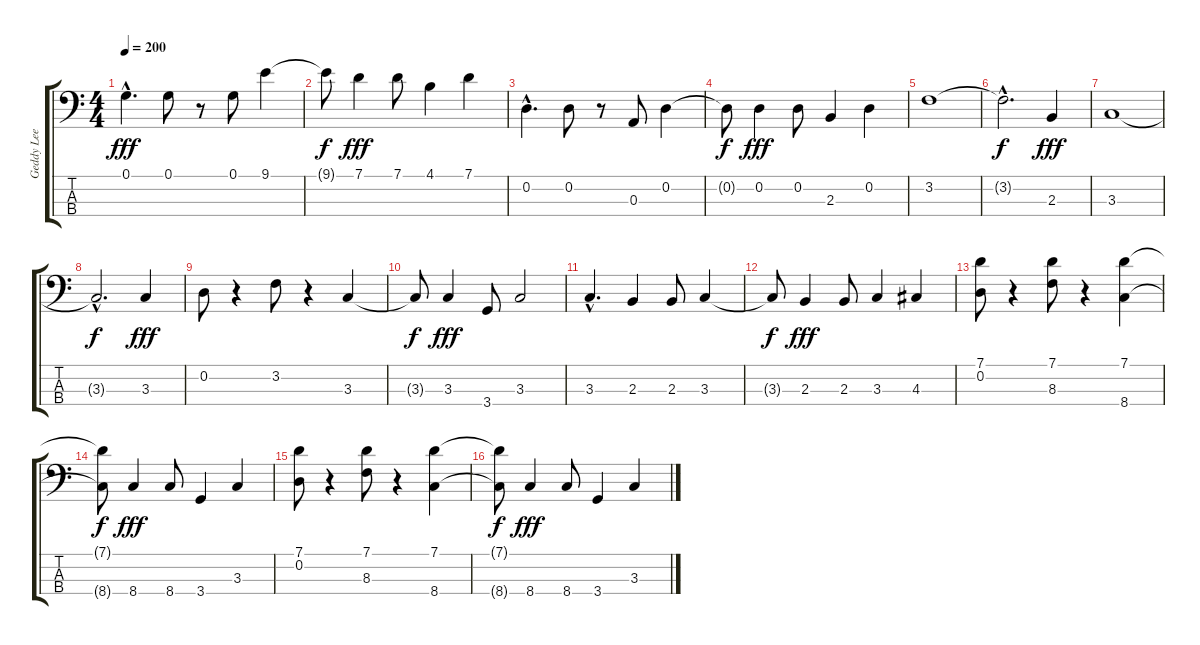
\track ("Geddy Lee" "Geddy Lee") {instrument electricbassfinger}
\staff {score tabs}
\tuning (G2 D2 A1 E1) {hide}
\ts (4 4)
\tempo 200
\clef f4
\ks c
0.1{hac}.4{d dy fff} 0.1.8 r.8 0.1.8 9.1.4 |
9.1{t}.8{dy f} 7.1.4{dy fff} 7.1.8 4.1.4 7.1.4 |
0.2{hac}.4{d} 0.2.8 r.8 0.3.8 0.2.4 |
0.2{t}.8{dy f} 0.2.4{dy fff} 0.2.8 2.3.4 0.2.4 |
3.2.1 |
3.2{hac t}.2{d dy f} 2.3.4{dy fff} |
3.3.1 |
3.3{hac t}.2{d dy f} 3.3.4{dy fff} |
0.2.8 r.4 3.2.8 r.4 3.3.4 |
3.3{t}.8{dy f} 3.3.4{dy fff} 3.4.8 3.3.2 |
3.3{hac}.4{d} 2.3.4 2.3.8 3.3.4 |
3.3{t}.8{dy f} 2.3.4{dy fff} 2.3.8 3.3.4 4.3.4 |
(7.1 0.2).8 r.4 (7.1 8.3).8 r.4 (7.1 8.4).4 |
(7.1{t} 8.4{t}).8{dy f} 8.4.4{dy fff} 8.4.8 3.4.4 3.3.4 |
(7.1 0.2).8 r.4 (7.1 8.3).8 r.4 (7.1 8.4).4 |
(7.1{t} 8.4{t}).8{dy f} 8.4.4{dy fff} 8.4.8 3.4.4 3.3.4
